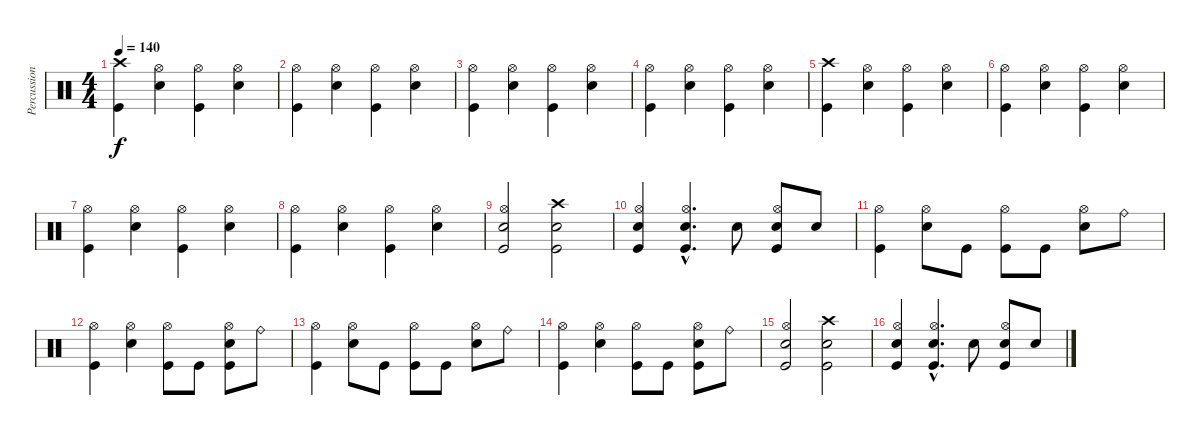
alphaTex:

\track ("Percussion" "Percussion") {instrument percussion}
\staff {score}
\articulation defaults
\ts (4 4)
\tempo 140
\clef neutral
\ks c
("Crash high (hit)" "Kick (hit)").4{dy f} ("Hi-Hat (open)" "Snare (hit) 2").4 ("Hi-Hat (open)" "Kick (hit)").4 ("Hi-Hat (open)" "Snare (hit) 2").4 |
("Hi-Hat (open)" "Kick (hit)").4 ("Hi-Hat (open)" "Snare (hit) 2").4 ("Hi-Hat (open)" "Kick (hit)").4 ("Hi-Hat (open)" "Snare (hit) 2").4 |
("Hi-Hat (open)" "Kick (hit)").4 ("Hi-Hat (open)" "Snare (hit) 2").4 ("Hi-Hat (open)" "Kick (hit)").4 ("Hi-Hat (open)" "Snare (hit) 2").4 |
("Hi-Hat (open)" "Kick (hit)").4 ("Hi-Hat (open)" "Snare (hit) 2").4 ("Hi-Hat (open)" "Kick (hit)").4 ("Hi-Hat (open)" "Snare (hit) 2").4 |
("Crash high (hit)" "Kick (hit)").4 ("Hi-Hat (open)" "Snare (hit) 2").4 ("Hi-Hat (open)" "Kick (hit)").4 ("Hi-Hat (open)" "Snare (hit) 2").4 |
("Hi-Hat (open)" "Kick (hit)").4 ("Hi-Hat (open)" "Snare (hit) 2").4 ("Hi-Hat (open)" "Kick (hit)").4 ("Hi-Hat (open)" "Snare (hit) 2").4 |
("Hi-Hat (open)" "Kick (hit)").4 ("Hi-Hat (open)" "Snare (hit) 2").4 ("Hi-Hat (open)" "Kick (hit)").4 ("Hi-Hat (open)" "Snare (hit) 2").4 |
("Hi-Hat (open)" "Kick (hit)").4 ("Hi-Hat (open)" "Snare (hit) 2").4 ("Hi-Hat (open)" "Kick (hit)").4 ("Hi-Hat (open)" "Snare (hit) 2").4 |
("Hi-Hat (open)" "Snare (hit) 2" "Kick (hit)").2 ("Crash high (hit)" "Snare (hit) 2" "Kick (hit)").2 |
("Hi-Hat (open)" "Snare (hit) 2" "Kick (hit)").4 ("Hi-Hat (open)"{hac} "Snare (hit) 2"{hac} "Kick (hit)"{hac}).4{d} "Snare (hit) 2".8 ("Hi-Hat (open)" "Snare (hit) 2" "Kick (hit)").8 "Snare (hit) 2".8 |
("Hi-Hat (open)" "Kick (hit)").4 ("Hi-Hat (open)" "Snare (hit) 2").8 "Kick (hit)".8 ("Hi-Hat (open)" "Kick (hit)").8 "Kick (hit)".8 ("Hi-Hat (open)" "Snare (hit) 2").8 "Ride (bell)".8 |
("Hi-Hat (open)" "Kick (hit)").4 ("Hi-Hat (open)" "Snare (hit) 2").4 ("Hi-Hat (open)" "Kick (hit)").8 "Kick (hit)".8 ("Hi-Hat (open)" "Snare (hit) 2" "Kick (hit)").8 "Ride (bell)".8 |
("Hi-Hat (open)" "Kick (hit)").4 ("Hi-Hat (open)" "Snare (hit) 2").8 "Kick (hit)".8 ("Hi-Hat (open)" "Kick (hit)").8 "Kick (hit)".8 ("Hi-Hat (open)" "Snare (hit) 2").8 "Ride (bell)".8 |
("Hi-Hat (open)" "Kick (hit)").4 ("Hi-Hat (open)" "Snare (hit) 2").4 ("Hi-Hat (open)" "Kick (hit)").8 "Kick (hit)".8 ("Hi-Hat (open)" "Snare (hit) 2" "Kick (hit)").8 "Ride (bell)".8 |
("Hi-Hat (open)" "Snare (hit) 2" "Kick (hit)").2 ("Crash high (hit)" "Snare (hit) 2" "Kick (hit)").2 |
("Hi-Hat (open)" "Snare (hit) 2" "Kick (hit)").4 ("Hi-Hat (open)"{hac} "Snare (hit) 2"{hac} "Kick (hit)"{hac}).4{d} "Snare (hit) 2".8 ("Hi-Hat (open)" "Snare (hit) 2" "Kick (hit)").8 "Snare (hit) 2".8
